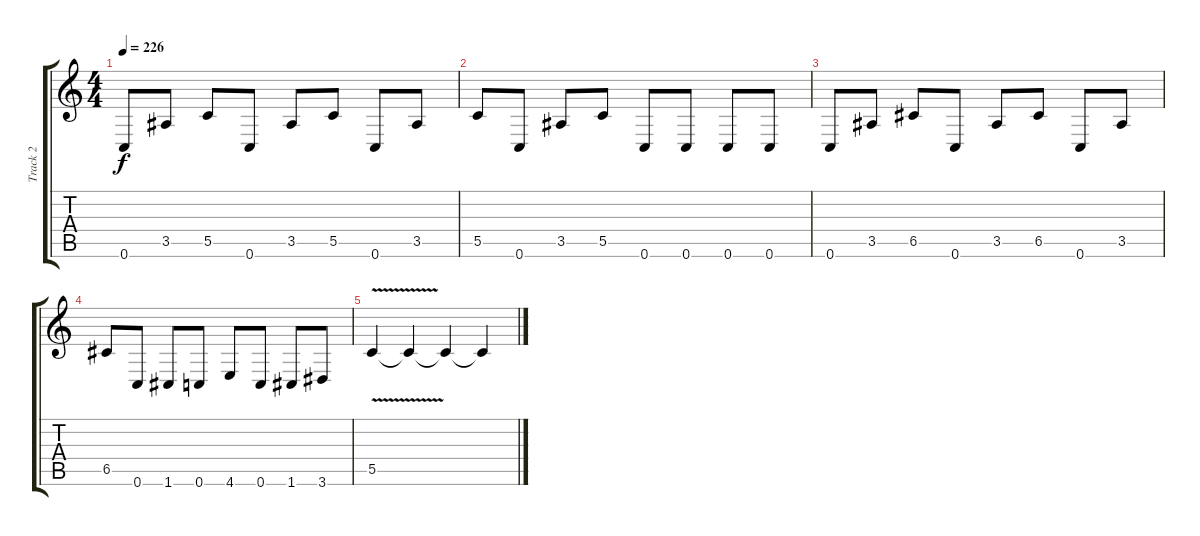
\track ("Track 2" "Track 2") {instrument overdrivenguitar}
\staff {score tabs}
\tuning (D4 A3 F3 C3 G2 C2) {hide}
\ts (4 4)
\tempo 226
\clef g2
\ks c
0.6.8{dy f} 3.5.8 5.5.8 0.6.8 3.5.8 5.5.8 0.6.8 3.5.8 |
5.5.8 0.6.8 3.5.8 5.5.8 0.6.8 0.6.8 0.6.8 0.6.8 |
0.6.8 3.5.8 6.5.8 0.6.8 3.5.8 6.5.8 0.6.8 3.5.8 |
6.5.8 0.6.8 1.6.8 0.6.8 4.6.8 0.6.8 1.6.8 3.6.8 |
5.5{v}.4 5.5{t}.4 5.5{t}.4 5.5{t}.4
